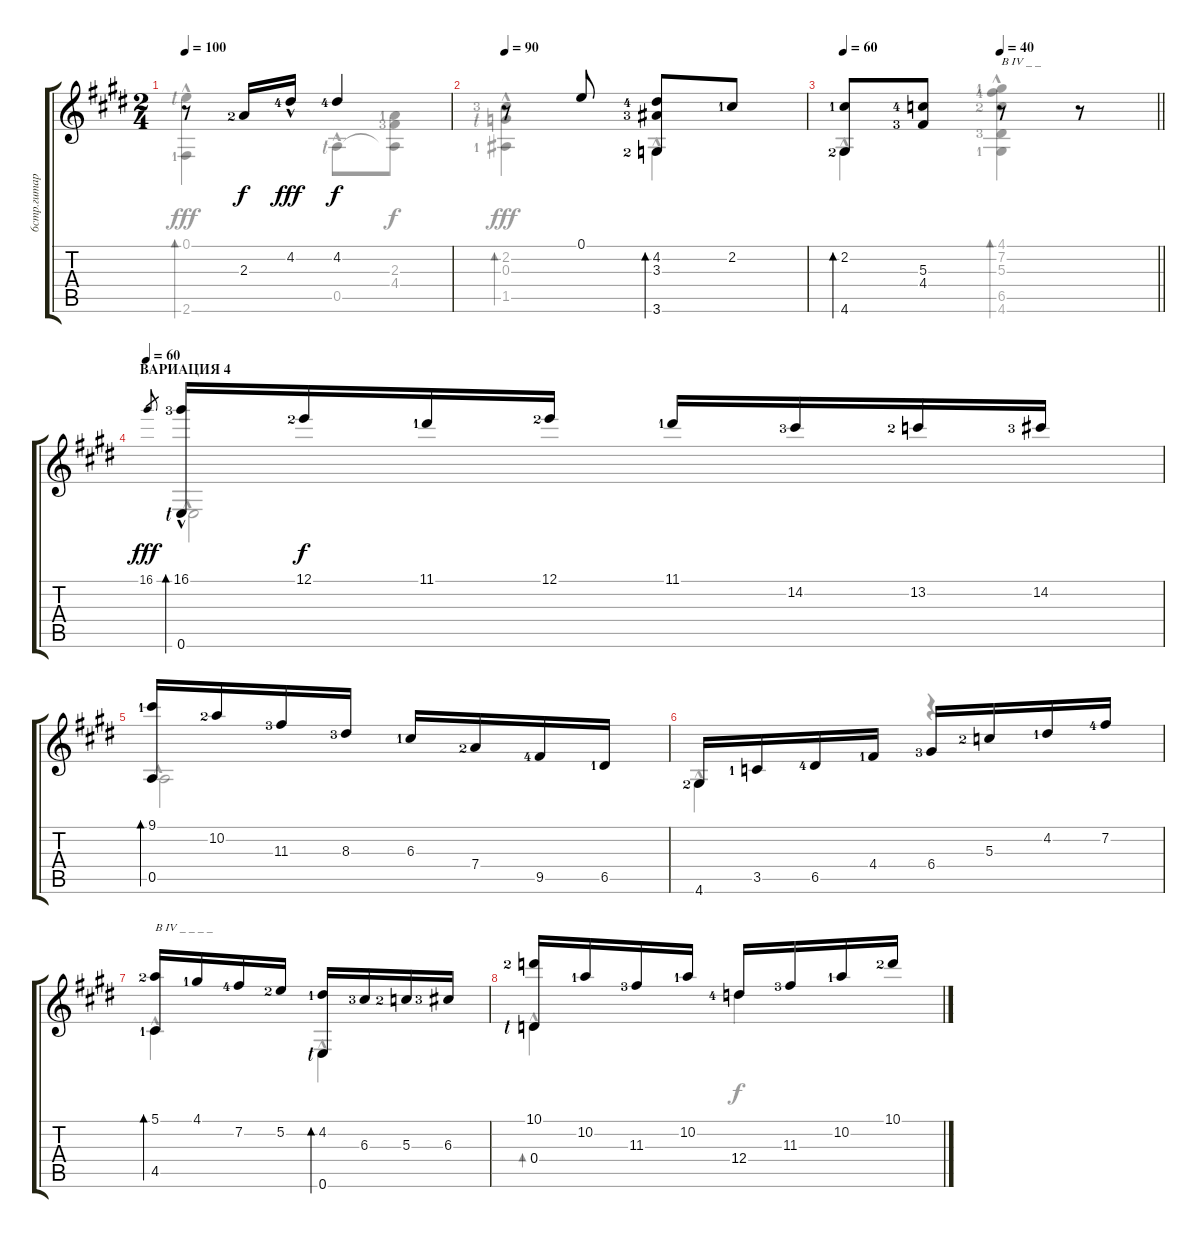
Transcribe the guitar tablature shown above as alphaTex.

\track ("6стр.гитара" "6стр.гитар") {instrument acousticguitarnylon}
\staff {score tabs}
\tuning (E4 B3 G3 D3 A2 E2) {hide}
\voice
\ts (2 4)
\tempo 100
\clef g2
\ks c#minor
r.8{dy f} 2.3{lf 3}.16 4.2{hac lf 5}.16{dy fff} 4.2{lf 5}.4{dy f} |
\tempo 90
r.8 0.1.8 (4.2{lf 5} 3.3{lf 4} 3.6{lf 3}).8{bd 480} 2.2{lf 2}.8 |
\tempo 60
\tempo (40 0.5)
\barLineRight lightlight
(2.2{lf 2} 4.6{lf 3}).8{bd 480} (5.3{lf 5} 4.4{lf 4}).8 r.8{txt "B IV _ _"} r.8 |
\section ("" "ВАРИАЦИЯ 4")
\tempo 60
16.1.8{gr dy fff} (16.1{hac lf 4} 0.6{lf 1}).16{bd 480} 12.1{lf 3}.16{dy f} 11.1{lf 2}.16 12.1{lf 3}.16 11.1{lf 2}.16 14.2{lf 4}.16 13.2{lf 3}.16 14.2{lf 4}.16 |
(9.1{lf 2} 0.5).16{bd 480} 10.2{lf 3}.16 11.3{lf 4}.16 8.3{lf 4}.16 6.3{lf 2}.16 7.4{lf 3}.16 9.5{lf 5}.16 6.5{lf 2}.16 |
4.6{lf 3}.16 3.5{lf 2}.16 6.5{lf 5}.16 4.4{lf 2}.16 6.4{lf 4}.16 5.3{lf 3}.16 4.2{lf 2}.16 7.2{lf 5}.16 |
(5.1{lf 3} 4.5{lf 2}).16{bd 480 txt "B IV _ _ _ _"} 4.1{lf 2}.16 7.2{lf 5}.16 5.2{lf 3}.16 (4.2{lf 2} 0.6{lf 1}).16{bd 480} 6.3{lf 4}.16 5.3{lf 3}.16 6.3{lf 4}.16 |
(10.1{lf 3} 0.4{lf 1}).16 10.2{lf 2}.16 11.3{lf 4}.16 10.2{lf 2}.16 12.4{lf 5}.16 11.3{lf 4}.16 10.2{lf 2}.16 10.1{lf 3}.16
\voice
\clef g2
\ottava regular
\simile none
\ks c#minor
(0.1{hac lf 1} 2.6{hac lf 2}).4{bd 480 dy fff} 0.5{hac lf 1}.8 (2.3{lf 2} 4.4{lf 4} 0.5{t}).8{dy f} |
(2.2{lf 4} 0.3{lf 1} 1.5{hac lf 2}).4{bd 120 dy fff} 3.6{hac}.4 |
\barLineRight lightlight
4.6{hac}.4 (4.1{lf 2} 7.2{lf 5} 5.3{lf 3} 6.5{hac lf 4} 4.6{lf 2}).4{bd 120} |
0.6{hac}.2 |
0.5{hac}.2 |
4.6{hac}.4 r.4 |
4.5{hac}.4 0.6{hac}.4 |
0.4{hac}.4{bd 480} 12.4.4{dy f}
